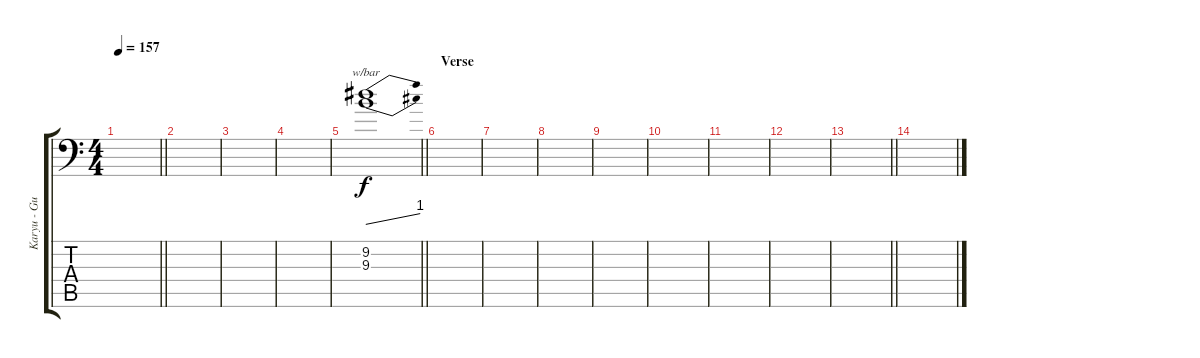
\track ("Karyu - Guitar 3" "Karyu - Gu") {instrument distortionguitar}
\staff {score tabs}
\tuning (B3 Gb3 D3 A2 E2 A1) {hide}
\ts (4 4)
\tempo 157
\clef f4
\barLineRight lightlight
\ks c
|
\section ("" "")
|
|
|
\barLineRight lightlight
(9.2 9.3).1{tbe (dive default 0 0 60 4) volume 14 balance 8} |
\section ("" "Verse")
|
|
|
|
|
|
|
\barLineRight lightlight
|
\section ("" "")
